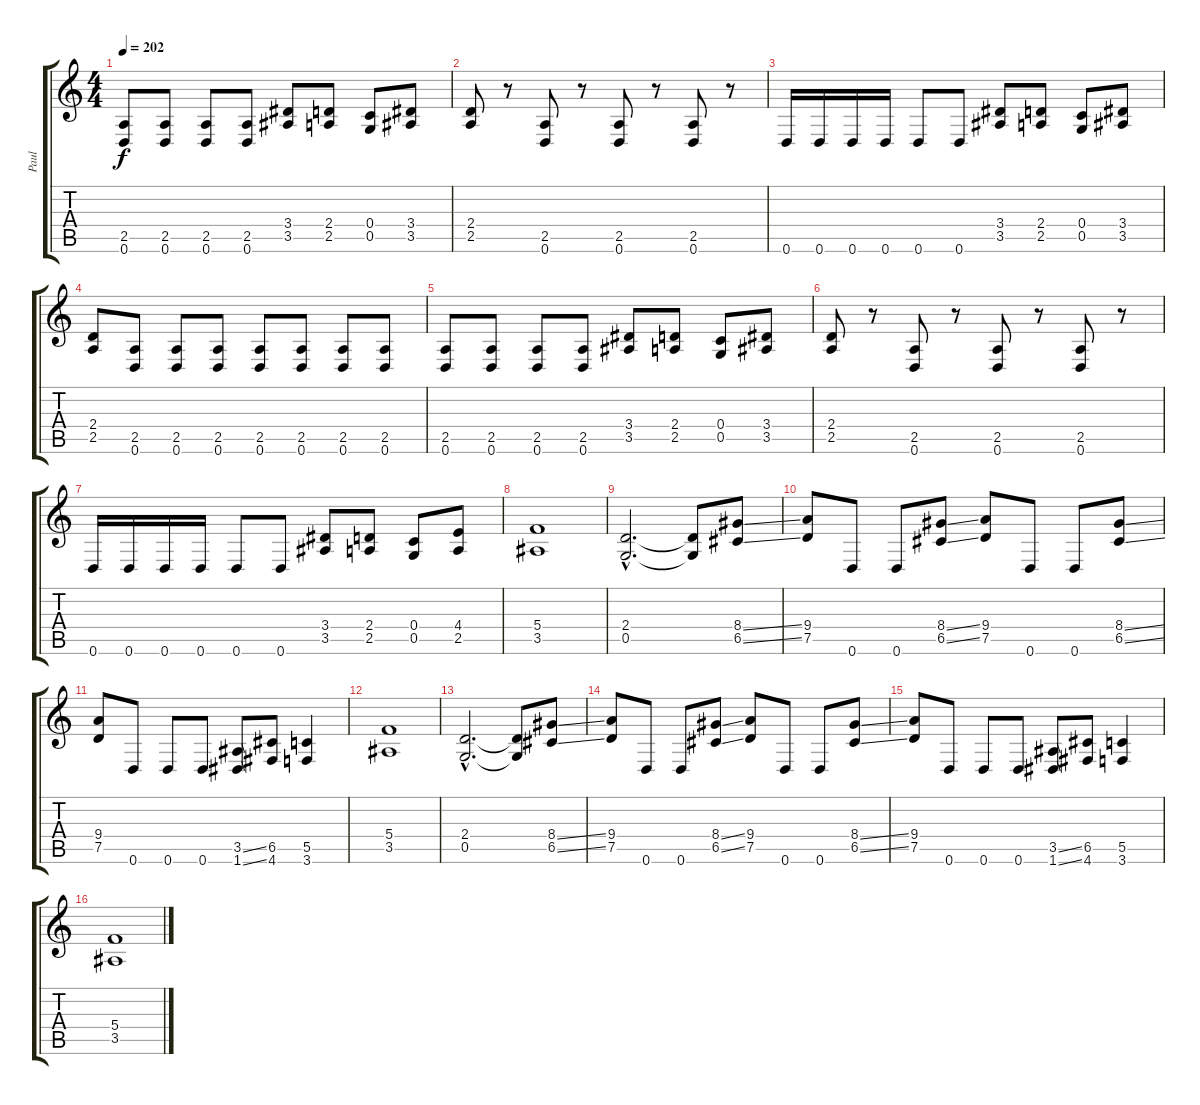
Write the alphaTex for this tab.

\track ("Paul" "Paul") {instrument distortionguitar}
\staff {score tabs}
\tuning (D4 A3 F3 C3 G2 D2) {hide}
\ts (4 4)
\tempo 202
\clef g2
\ks c
(2.5 0.6).8{dy f} (2.5 0.6).8 (2.5 0.6).8 (2.5 0.6).8 (3.4 3.5).8 (2.4 2.5).8 (0.4 0.5).8 (3.4 3.5).8 |
(2.4 2.5).8 r.8 (2.5 0.6).8 r.8 (2.5 0.6).8 r.8 (2.5 0.6).8 r.8 |
0.6.16 0.6.16 0.6.16 0.6.16 0.6.8 0.6.8 (3.4 3.5).8 (2.4 2.5).8 (0.4 0.5).8 (3.4 3.5).8 |
(2.4 2.5).8 (2.5 0.6).8 (2.5 0.6).8 (2.5 0.6).8 (2.5 0.6).8 (2.5 0.6).8 (2.5 0.6).8 (2.5 0.6).8 |
(2.5 0.6).8 (2.5 0.6).8 (2.5 0.6).8 (2.5 0.6).8 (3.4 3.5).8 (2.4 2.5).8 (0.4 0.5).8 (3.4 3.5).8 |
(2.4 2.5).8 r.8 (2.5 0.6).8 r.8 (2.5 0.6).8 r.8 (2.5 0.6).8 r.8 |
0.6.16 0.6.16 0.6.16 0.6.16 0.6.8 0.6.8 (3.4 3.5).8 (2.4 2.5).8 (0.4 0.5).8 (4.4 2.5).8 |
(5.4 3.5).1 |
(2.4{hac} 0.5{hac}).2{d} (2.4{t} 0.5{t}).8 (8.4{ss} 6.5{ss}).8 |
(9.4 7.5).8 0.6.8 0.6.8 (8.4{ss} 6.5{ss}).8 (9.4 7.5).8 0.6.8 0.6.8 (8.4{ss} 6.5{ss}).8 |
(9.4 7.5).8 0.6.8 0.6.8 0.6.8 (3.5{ss} 1.6{ss}).8 (6.5 4.6).8 (5.5 3.6).4 |
(5.4 3.5).1 |
(2.4{hac} 0.5{hac}).2{d} (2.4{t} 0.5{t}).8 (8.4{ss} 6.5{ss}).8 |
(9.4 7.5).8 0.6.8 0.6.8 (8.4{ss} 6.5{ss}).8 (9.4 7.5).8 0.6.8 0.6.8 (8.4{ss} 6.5{ss}).8 |
(9.4 7.5).8 0.6.8 0.6.8 0.6.8 (3.5{ss} 1.6{ss}).8 (6.5 4.6).8 (5.5 3.6).4 |
(5.4 3.5).1
